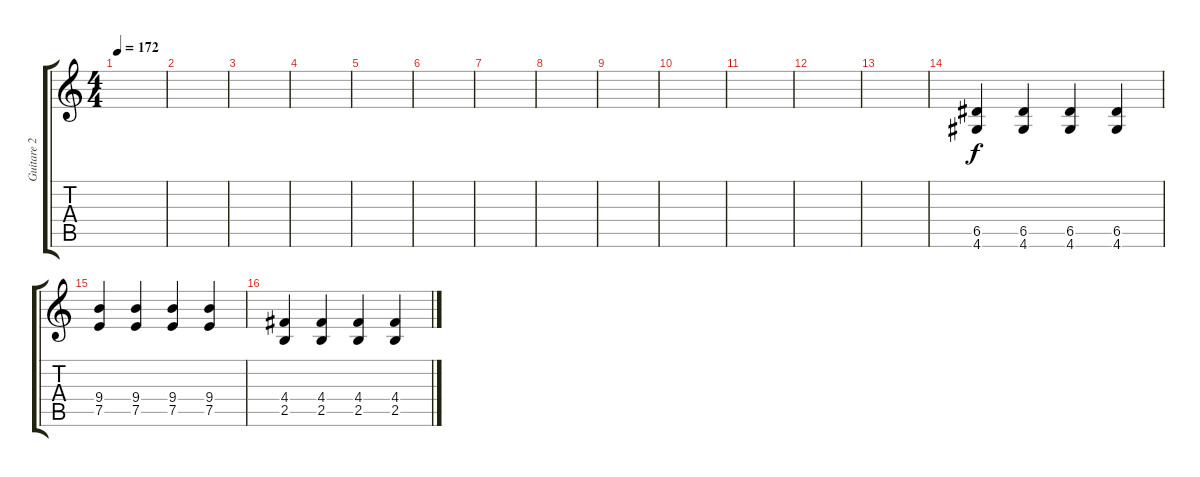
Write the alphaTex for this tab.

\track ("Guitare 2" "Guitare 2") {instrument overdrivenguitar}
\staff {score tabs}
\tuning (E4 B3 G3 D3 A2 E2) {hide}
\ts (4 4)
\tempo 172
\clef g2
\ks c
|
|
|
|
|
|
|
|
|
|
|
|
|
(6.5 4.6).4 (6.5 4.6).4 (6.5 4.6).4 (6.5 4.6).4 |
(9.4 7.5).4 (9.4 7.5).4 (9.4 7.5).4 (9.4 7.5).4 |
(4.4 2.5).4 (4.4 2.5).4 (4.4 2.5).4 (4.4 2.5).4
